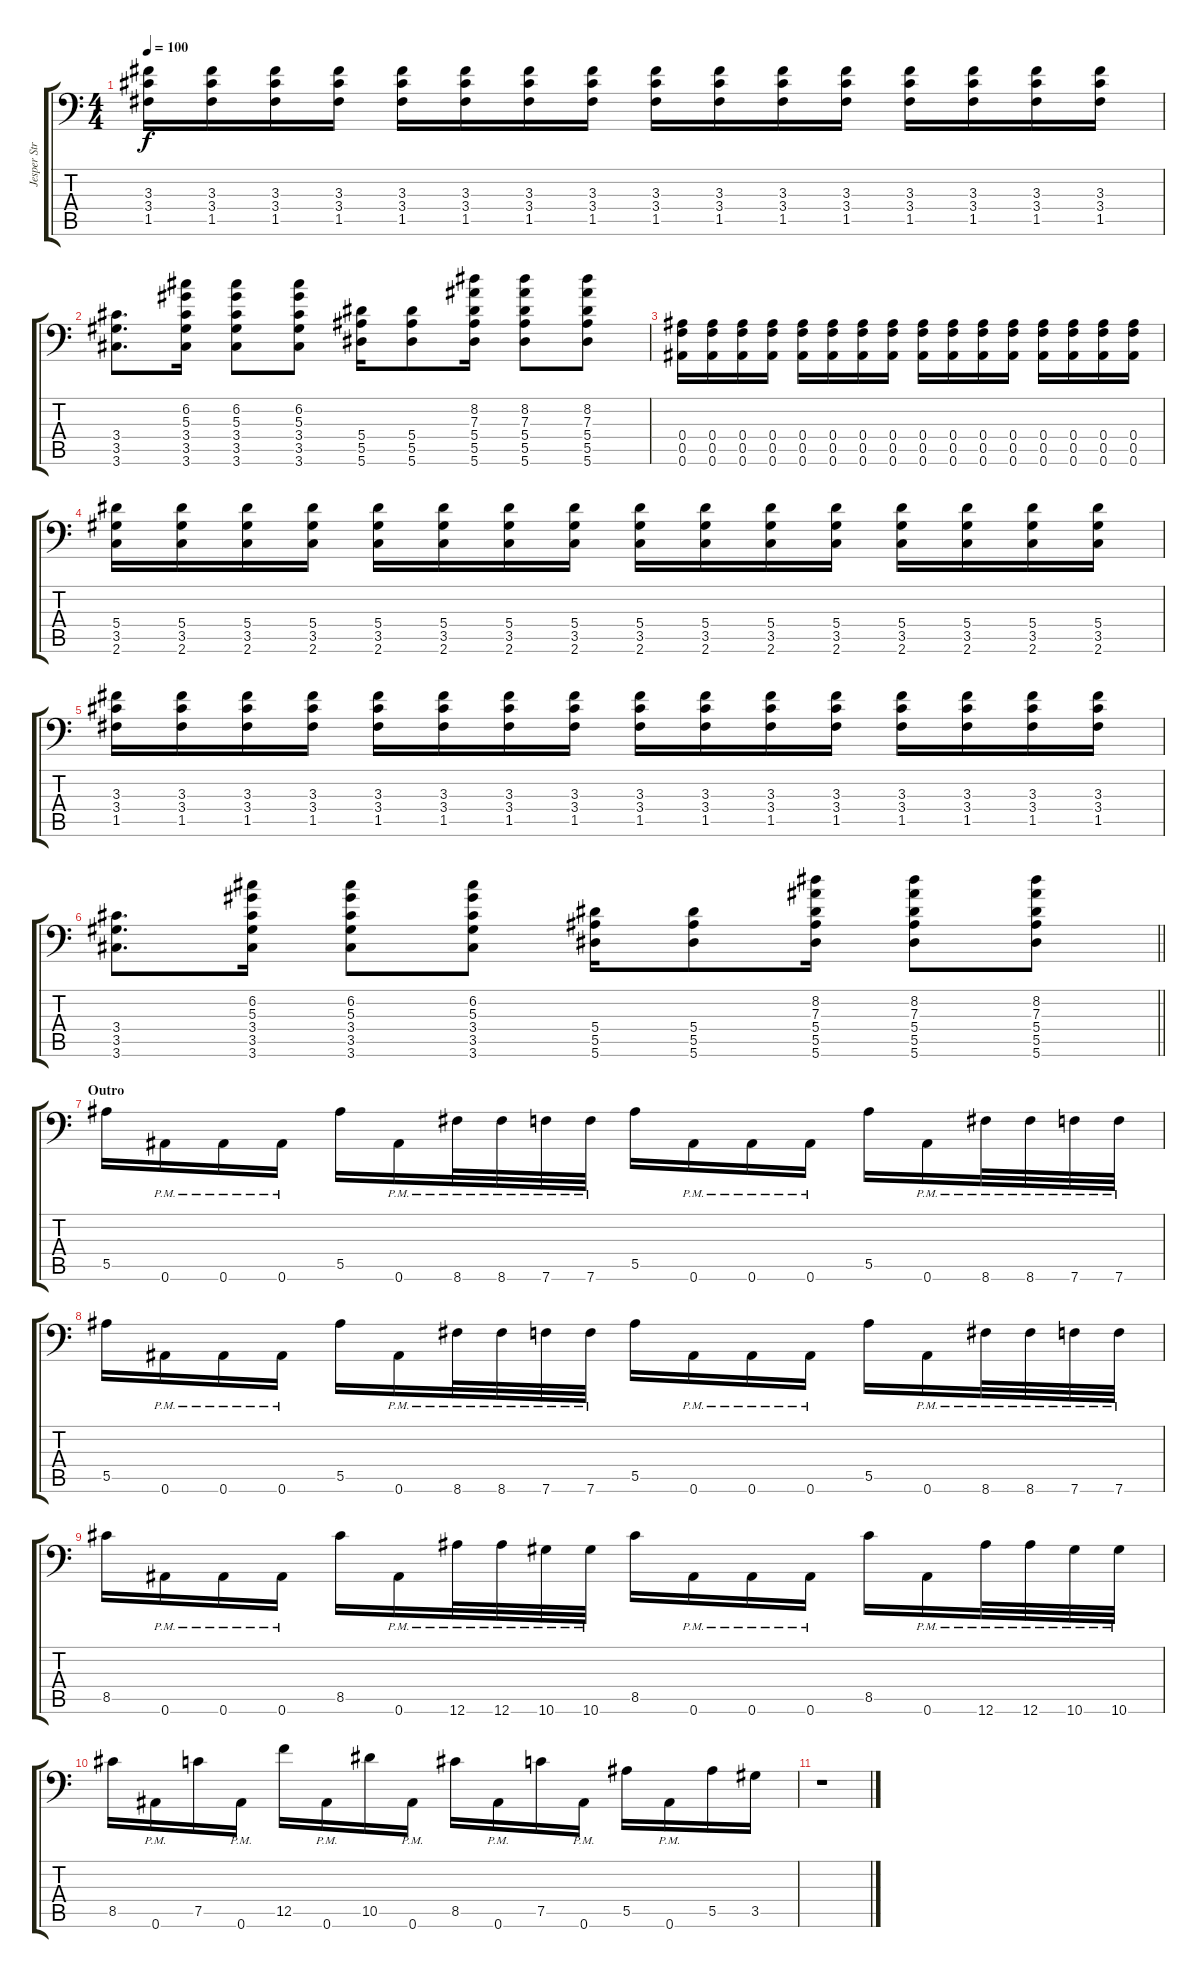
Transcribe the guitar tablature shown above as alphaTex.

\track ("Jesper Strömblad" "Jesper Str") {instrument distortionguitar}
\staff {score tabs}
\tuning (C4 G3 Eb3 Bb2 F2 Bb1) {hide}
\ts (4 4)
\tempo 100
\clef f4
\ks c
(3.3 3.4 1.5).16{dy f} (3.3 3.4 1.5).16 (3.3 3.4 1.5).16 (3.3 3.4 1.5).16 (3.3 3.4 1.5).16 (3.3 3.4 1.5).16 (3.3 3.4 1.5).16 (3.3 3.4 1.5).16 (3.3 3.4 1.5).16 (3.3 3.4 1.5).16 (3.3 3.4 1.5).16 (3.3 3.4 1.5).16 (3.3 3.4 1.5).16 (3.3 3.4 1.5).16 (3.3 3.4 1.5).16 (3.3 3.4 1.5).16 |
(3.4 3.5 3.6).8{d} (6.2 5.3 3.4 3.5 3.6).16 (6.2 5.3 3.4 3.5 3.6).8 (6.2 5.3 3.4 3.5 3.6).8 (5.4 5.5 5.6).16 (5.4 5.5 5.6).8 (8.2 7.3 5.4 5.5 5.6).16 (8.2 7.3 5.4 5.5 5.6).8 (8.2 7.3 5.4 5.5 5.6).8 |
(0.4 0.5 0.6).16 (0.4 0.5 0.6).16 (0.4 0.5 0.6).16 (0.4 0.5 0.6).16 (0.4 0.5 0.6).16 (0.4 0.5 0.6).16 (0.4 0.5 0.6).16 (0.4 0.5 0.6).16 (0.4 0.5 0.6).16 (0.4 0.5 0.6).16 (0.4 0.5 0.6).16 (0.4 0.5 0.6).16 (0.4 0.5 0.6).16 (0.4 0.5 0.6).16 (0.4 0.5 0.6).16 (0.4 0.5 0.6).16 |
(5.4 3.5 2.6).16 (5.4 3.5 2.6).16 (5.4 3.5 2.6).16 (5.4 3.5 2.6).16 (5.4 3.5 2.6).16 (5.4 3.5 2.6).16 (5.4 3.5 2.6).16 (5.4 3.5 2.6).16 (5.4 3.5 2.6).16 (5.4 3.5 2.6).16 (5.4 3.5 2.6).16 (5.4 3.5 2.6).16 (5.4 3.5 2.6).16 (5.4 3.5 2.6).16 (5.4 3.5 2.6).16 (5.4 3.5 2.6).16 |
(3.3 3.4 1.5).16 (3.3 3.4 1.5).16 (3.3 3.4 1.5).16 (3.3 3.4 1.5).16 (3.3 3.4 1.5).16 (3.3 3.4 1.5).16 (3.3 3.4 1.5).16 (3.3 3.4 1.5).16 (3.3 3.4 1.5).16 (3.3 3.4 1.5).16 (3.3 3.4 1.5).16 (3.3 3.4 1.5).16 (3.3 3.4 1.5).16 (3.3 3.4 1.5).16 (3.3 3.4 1.5).16 (3.3 3.4 1.5).16 |
\barLineRight lightlight
(3.4 3.5 3.6).8{d} (6.2 5.3 3.4 3.5 3.6).16 (6.2 5.3 3.4 3.5 3.6).8 (6.2 5.3 3.4 3.5 3.6).8 (5.4 5.5 5.6).16 (5.4 5.5 5.6).8 (8.2 7.3 5.4 5.5 5.6).16 (8.2 7.3 5.4 5.5 5.6).8 (8.2 7.3 5.4 5.5 5.6).8 |
\section ("" "Outro")
5.5.16{volume 5 instrument distortionguitar} 0.6{pm}.16 0.6{pm}.16 0.6{pm}.16 5.5.16 0.6{pm}.16 8.6{pm}.32 8.6{pm}.32 7.6{pm}.32 7.6{pm}.32 5.5.16 0.6{pm}.16 0.6{pm}.16 0.6{pm}.16 5.5.16 0.6{pm}.16 8.6{pm}.32 8.6{pm}.32 7.6{pm}.32 7.6{pm}.32 |
5.5.16 0.6{pm}.16 0.6{pm}.16 0.6{pm}.16 5.5.16 0.6{pm}.16 8.6{pm}.32 8.6{pm}.32 7.6{pm}.32 7.6{pm}.32 5.5.16 0.6{pm}.16 0.6{pm}.16 0.6{pm}.16 5.5.16 0.6{pm}.16 8.6{pm}.32 8.6{pm}.32 7.6{pm}.32 7.6{pm}.32 |
8.5.16 0.6{pm}.16 0.6{pm}.16 0.6{pm}.16 8.5.16 0.6{pm}.16 12.6{pm}.32 12.6{pm}.32 10.6{pm}.32 10.6{pm}.32 8.5.16 0.6{pm}.16 0.6{pm}.16 0.6{pm}.16 8.5.16 0.6{pm}.16 12.6{pm}.32 12.6{pm}.32 10.6{pm}.32 10.6{pm}.32 |
8.5.16 0.6{pm}.16 7.5.16 0.6{pm}.16 12.5.16 0.6{pm}.16 10.5.16 0.6{pm}.16 8.5.16 0.6{pm}.16 7.5.16 0.6{pm}.16 5.5.16 0.6{pm}.16 5.5.16 3.5.16 |
r.1
